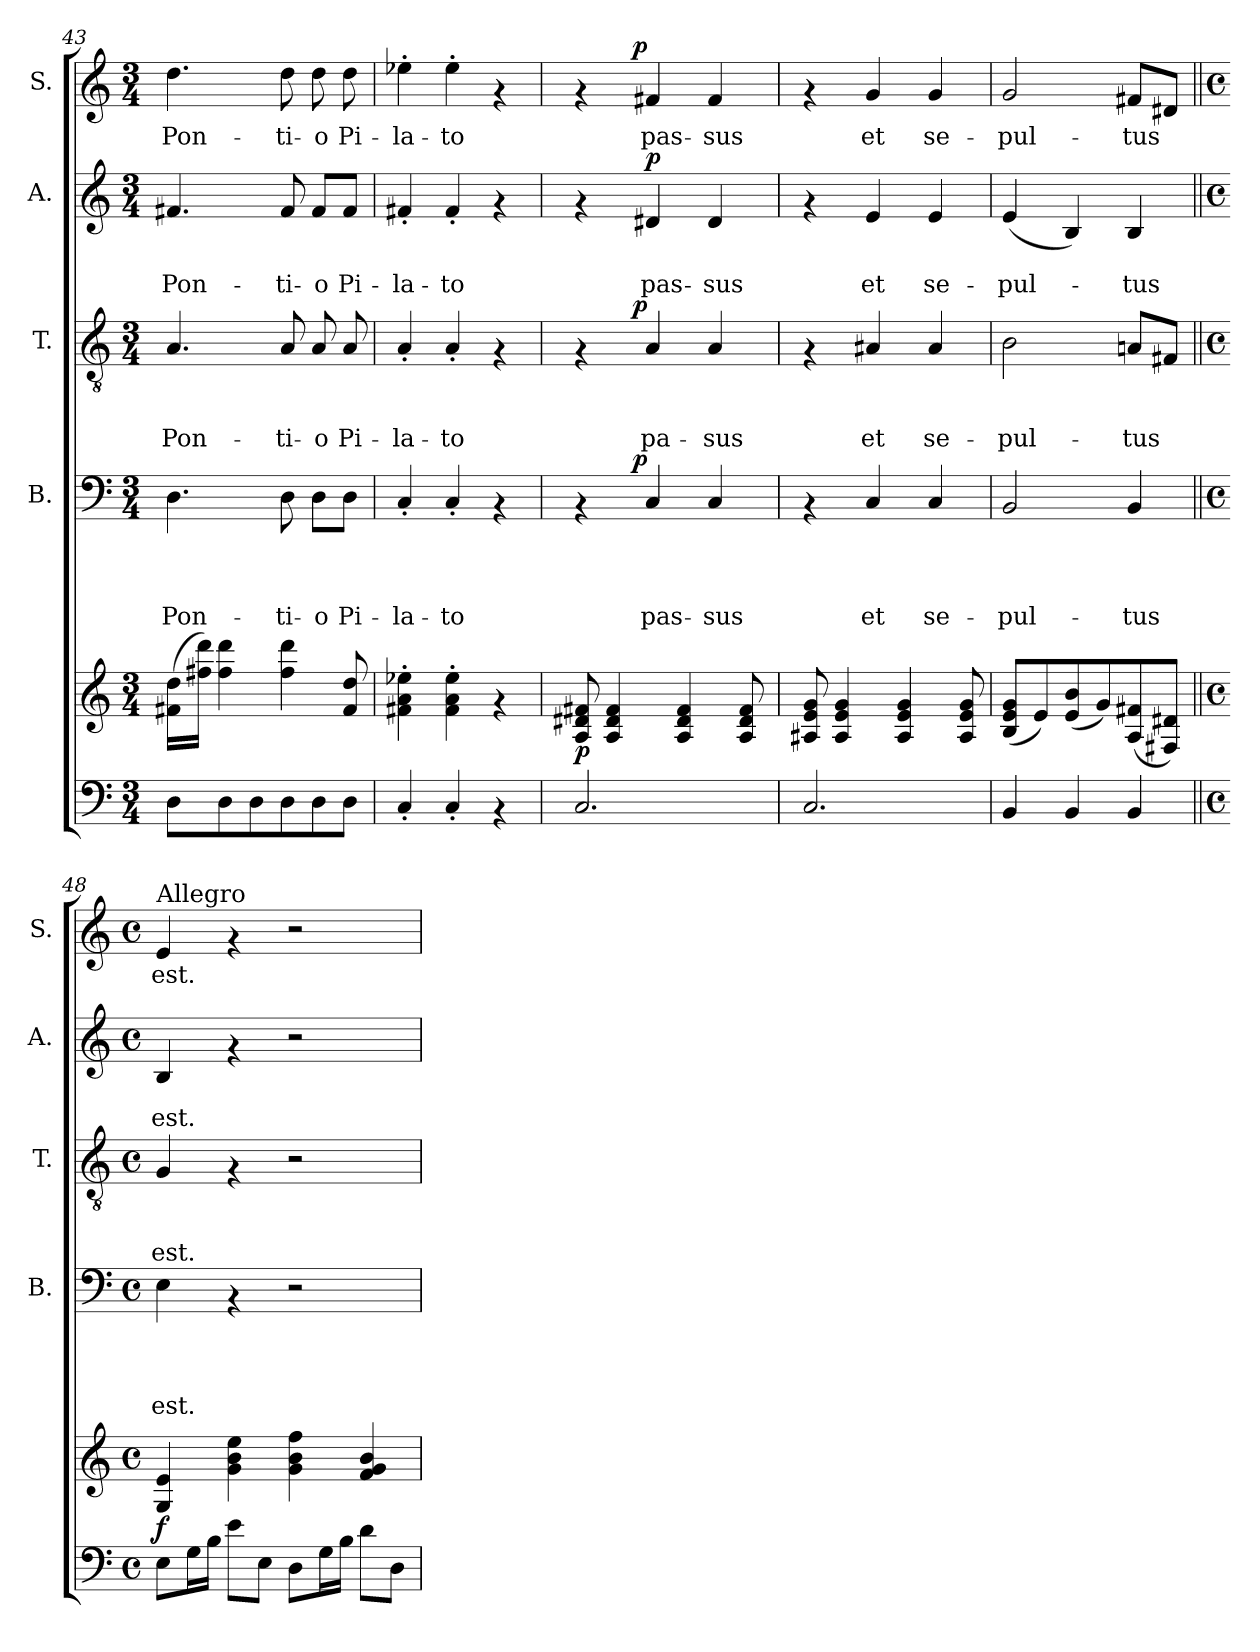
**kern	**kern	**dynam	**kern	**text	**text	**text	**text	**dynam	**kern	**text	**text	**text	**dynam	**kern	**text	**text	**dynam	**kern	**text	**dynam
*part6	*part5	*part5	*part4	*part4	*part4	*part4	*part4	*part4	*part3	*part3	*part3	*part3	*part3	*part2	*part2	*part2	*part2	*part1	*part1	*part1
*staff6	*staff5	*staff5	*staff4	*staff4	*staff4	*staff4	*staff4	*staff4	*staff3	*staff3	*staff3	*staff3	*staff3	*staff2	*staff2	*staff2	*staff2	*staff1	*staff1	*staff1
*	*	*	*I"B.	*	*	*	*	*	*I"T.	*	*	*	*	*I"A.	*	*	*	*I"S.	*	*
*	*	*	*I'B.	*	*	*	*	*	*I'T.	*	*	*	*	*I'A.	*	*	*	*I'S.	*	*
*clefF4	*clefG2	*	*clefF4	*	*	*	*	*	*clefGv2	*	*	*	*	*clefG2	*	*	*	*clefG2	*	*
*k[]	*k[]	*	*k[]	*	*	*	*	*	*k[]	*	*	*	*	*k[]	*	*	*	*k[]	*	*
*C:	*C:	*	*C:	*	*	*	*	*	*C:	*	*	*	*	*C:	*	*	*	*C:	*	*
*M3/4	*M3/4	*	*M3/4	*	*	*	*	*	*M3/4	*	*	*	*	*M3/4	*	*	*	*M3/4	*	*
=43	=43	=43	=43	=43	=43	=43	=43	=43	=43	=43	=43	=43	=43	=43	=43	=43	=43	=43	=43	=43
!	!	!	!	!	!	!	!LO:LY:b	!	!	!	!	!LO:LY:b	!	!	!	!LO:LY:b	!	!	!LO:LY:b	!
8D\L	(>16f#X\ 16dd\LL	.	4.D\	.	.	.	Pon-	.	4.A/	.	.	Pon-	.	4.f#X/	.	Pon-	.	4.dd\	Pon-	.
.	16ff#X\ 16ddd\JJ)	.	.	.	.	.	.	.	.	.	.	.	.	.	.	.	.	.	.	.
8D\	4ff#\ 4ddd\	.	.	.	.	.	.	.	.	.	.	.	.	.	.	.	.	.	.	.
8D\	.	.	.	.	.	.	.	.	.	.	.	.	.	.	.	.	.	.	.	.
!	!	!	!	!	!	!	!LO:LY:b	!	!	!	!	!LO:LY:b	!	!	!	!LO:LY:b	!	!	!LO:LY:b	!
8D\	4ff#\ 4ddd\	.	8D\	.	.	.	-ti-	.	8A/	.	.	-ti-	.	8f#/	.	-ti-	.	8dd\	-ti-	.
!	!	!	!	!	!	!	!LO:LY:b	!	!	!	!	!LO:LY:b	!	!	!	!LO:LY:b	!	!	!LO:LY:b	!
8D\	.	.	8D\L	.	.	.	-o	.	8A/	.	.	-o	.	8f#/L	.	-o	.	8dd\	-o	.
!	!	!	!	!	!	!	!LO:LY:b	!	!	!	!	!LO:LY:b	!	!	!	!LO:LY:b	!	!	!LO:LY:b	!
8D\J	8f#/ 8dd/	.	8D\J	.	.	.	Pi-	.	8A/	.	.	Pi-	.	8f#/J	.	Pi-	.	8dd\	Pi-	.
=44	=44	=44	=44	=44	=44	=44	=44	=44	=44	=44	=44	=44	=44	=44	=44	=44	=44	=44	=44	=44
!	!	!	!	!	!	!	!LO:LY:b	!	!	!	!	!LO:LY:b	!	!	!	!LO:LY:b	!	!	!LO:LY:b	!
4C'</	4f#X\'> 4a\'> 4ee-X\'>	.	4C'</	.	.	.	-la-	.	4A'</	.	.	-la-	.	4f#X'</	.	-la-	.	4ee-X'>\	-la-	.
!	!	!	!	!	!	!	!LO:LY:b	!	!	!	!	!LO:LY:b	!	!	!	!LO:LY:b	!	!	!LO:LY:b	!
4C'</	4f#\'> 4a\'> 4ee-\'>	.	4C'</	.	.	.	-to	.	4A'</	.	.	-to	.	4f#'</	.	-to	.	4ee-'>\	-to	.
4rAA	4rf	.	4rAA	.	.	.	.	.	4rF	.	.	.	.	4rf	.	.	.	4rf	.	.
=45	=45	=45	=45	=45	=45	=45	=45	=45	=45	=45	=45	=45	=45	=45	=45	=45	=45	=45	=45	=45
!	!	!LO:DY:b	!	!	!	!	!	!	!	!	!	!	!	!	!	!	!	!	!	!
*	*	*	*^	*	*	*	*	*	*^	*	*	*	*	*	*	*	*	*^	*	*
2.C/	8A/ 8d#X/ 8f#X/	p	4rAA	8..ryy	.	.	.	.	.	4rF	8..ryy	.	.	.	.	4rf	.	.	.	4rf	8..ryy	.	.
.	4A/ 4d#/ 4f#/	.	.	.	.	.	.	.	.	.	.	.	.	.	.	.	.	.	.	.	.	.	.
!	!	!	!	!	!	!	!	!	!LO:DY:a	!	!	!	!	!	!LO:DY:a	!	!	!	!	!	!	!	!LO:DY:a
.	.	.	.	2ryy	.	.	.	.	p	.	2ryy	.	.	.	p	.	.	.	.	.	2ryy	.	p
!	!	!	!	!	!	!	!	!LO:LY:b	!	!	!	!	!	!LO:LY:b	!	!	!	!LO:LY:b	!LO:DY:a	!	!	!LO:LY:b	!
.	.	.	4C/	.	.	.	.	pas-	.	4A/	.	.	.	pa-	.	4d#X/	.	pas-	p	4f#X/	.	pas-	.
.	4A/ 4d#/ 4f#/	.	.	.	.	.	.	.	.	.	.	.	.	.	.	.	.	.	.	.	.	.	.
!	!	!	!	!	!	!	!	!LO:LY:b	!	!	!	!	!	!LO:LY:b	!	!	!	!LO:LY:b	!	!	!	!LO:LY:b	!
.	.	.	4C/	.	.	.	.	-sus	.	4A/	.	.	.	-sus	.	4d#/	.	-sus	.	4f#/	.	-sus	.
.	8A/ 8d#/ 8f#/	.	.	.	.	.	.	.	.	.	.	.	.	.	.	.	.	.	.	.	.	.	.
.	.	.	.	32ryy	.	.	.	.	.	.	32ryy	.	.	.	.	.	.	.	.	.	32ryy	.	.
*	*	*	*v	*v	*	*	*	*	*	*	*	*	*	*	*	*	*	*	*	*v	*v	*	*
*	*	*	*	*	*	*	*	*	*v	*v	*	*	*	*	*	*	*	*	*	*	*
=46	=46	=46	=46	=46	=46	=46	=46	=46	=46	=46	=46	=46	=46	=46	=46	=46	=46	=46	=46	=46
2.C/	8A#X/ 8e/ 8g/	.	4rAA	.	.	.	.	.	4rF	.	.	.	.	4rf	.	.	.	4rf	.	.
.	4A#/ 4e/ 4g/	.	.	.	.	.	.	.	.	.	.	.	.	.	.	.	.	.	.	.
!	!	!	!	!	!	!	!LO:LY:b	!	!	!	!	!LO:LY:b	!	!	!	!LO:LY:b	!	!	!LO:LY:b	!
.	.	.	4C/	.	.	.	et	.	4A#X/	.	.	et	.	4e/	.	et	.	4g/	et	.
.	4A#/ 4e/ 4g/	.	.	.	.	.	.	.	.	.	.	.	.	.	.	.	.	.	.	.
!	!	!	!	!	!	!	!LO:LY:b	!	!	!	!	!LO:LY:b	!	!	!	!LO:LY:b	!	!	!LO:LY:b	!
.	.	.	4C/	.	.	.	se-	.	4A#/	.	.	se-	.	4e/	.	se-	.	4g/	se-	.
.	8A#/ 8e/ 8g/	.	.	.	.	.	.	.	.	.	.	.	.	.	.	.	.	.	.	.
=47	=47	=47	=47	=47	=47	=47	=47	=47	=47	=47	=47	=47	=47	=47	=47	=47	=47	=47	=47	=47
!	!	!	!	!	!	!	!LO:LY:b	!	!	!	!	!LO:LY:b	!	!	!	!LO:LY:b	!	!	!LO:LY:b	!
4BB/	(<8B/ 8e/ 8g/L	.	2BB/	.	.	.	-pul-	.	2B\	.	.	-pul-	.	(<4e/	.	-pul-	.	2g/	-pul-	.
.	8e/)	.	.	.	.	.	.	.	.	.	.	.	.	.	.	.	.	.	.	.
4BB/	(<8e/ 8b/	.	.	.	.	.	.	.	.	.	.	.	.	4B/)	.	.	.	.	.	.
.	8g/)	.	.	.	.	.	.	.	.	.	.	.	.	.	.	.	.	.	.	.
!	!	!	!	!	!	!	!LO:LY:b	!	!	!	!	!LO:LY:b	!	!	!	!LO:LY:b	!	!	!LO:LY:b	!
4BB/	(<8A/ 8f#X/	.	4BB/	.	.	.	-tus	.	8An/L	.	.	-tus	.	4B/	.	-tus	.	8f#X/L	-tus	.
.	8F#X/ 8d#X/J)	.	.	.	.	.	.	.	8F#X/J	.	.	.	.	.	.	.	.	8d#X/J	.	.
=48||	=48||	=48||	=48||	=48||	=48||	=48||	=48||	=48||	=48||	=48||	=48||	=48||	=48||	=48||	=48||	=48||	=48||	=48||	=48||	=48||
*M4/4	*M4/4	*	*M4/4	*	*	*	*	*	*M4/4	*	*	*	*	*M4/4	*	*	*	*M4/4	*	*
*met(c)	*met(c)	*	*met(c)	*	*	*	*	*	*met(c)	*	*	*	*	*met(c)	*	*	*	*met(c)	*	*
!	!	!	!	!	!	!	!	!	!	!	!	!	!	!	!	!	!	!LO:TX:a:t=Allegro	!	!
!	!	!LO:DY:b	!	!	!	!	!LO:LY:b	!	!	!	!	!LO:LY:b	!	!	!	!LO:LY:b	!	!	!LO:LY:b	!
8E\L	4G/ 4e/	f	4E\	.	.	.	est.	.	4G/	.	.	est.	.	4B/	.	est.	.	4e/	est.	.
16G\L	.	.	.	.	.	.	.	.	.	.	.	.	.	.	.	.	.	.	.	.
16B\JJ	.	.	.	.	.	.	.	.	.	.	.	.	.	.	.	.	.	.	.	.
8e\L	4g\ 4b\ 4ee\	.	4rAA	.	.	.	.	.	4rF	.	.	.	.	4rf	.	.	.	4rf	.	.
8E\J	.	.	.	.	.	.	.	.	.	.	.	.	.	.	.	.	.	.	.	.
8D\L	4g\ 4b\ 4ff\	.	2r	.	.	.	.	.	2r	.	.	.	.	2r	.	.	.	2r	.	.
16G\L	.	.	.	.	.	.	.	.	.	.	.	.	.	.	.	.	.	.	.	.
16B\JJ	.	.	.	.	.	.	.	.	.	.	.	.	.	.	.	.	.	.	.	.
8d\L	4f/ 4g/ 4b/	.	.	.	.	.	.	.	.	.	.	.	.	.	.	.	.	.	.	.
8D\J	.	.	.	.	.	.	.	.	.	.	.	.	.	.	.	.	.	.	.	.
=	=	=	=	=	=	=	=	=	=	=	=	=	=	=	=	=	=	=	=	=
*-	*-	*-	*-	*-	*-	*-	*-	*-	*-	*-	*-	*-	*-	*-	*-	*-	*-	*-	*-	*-
